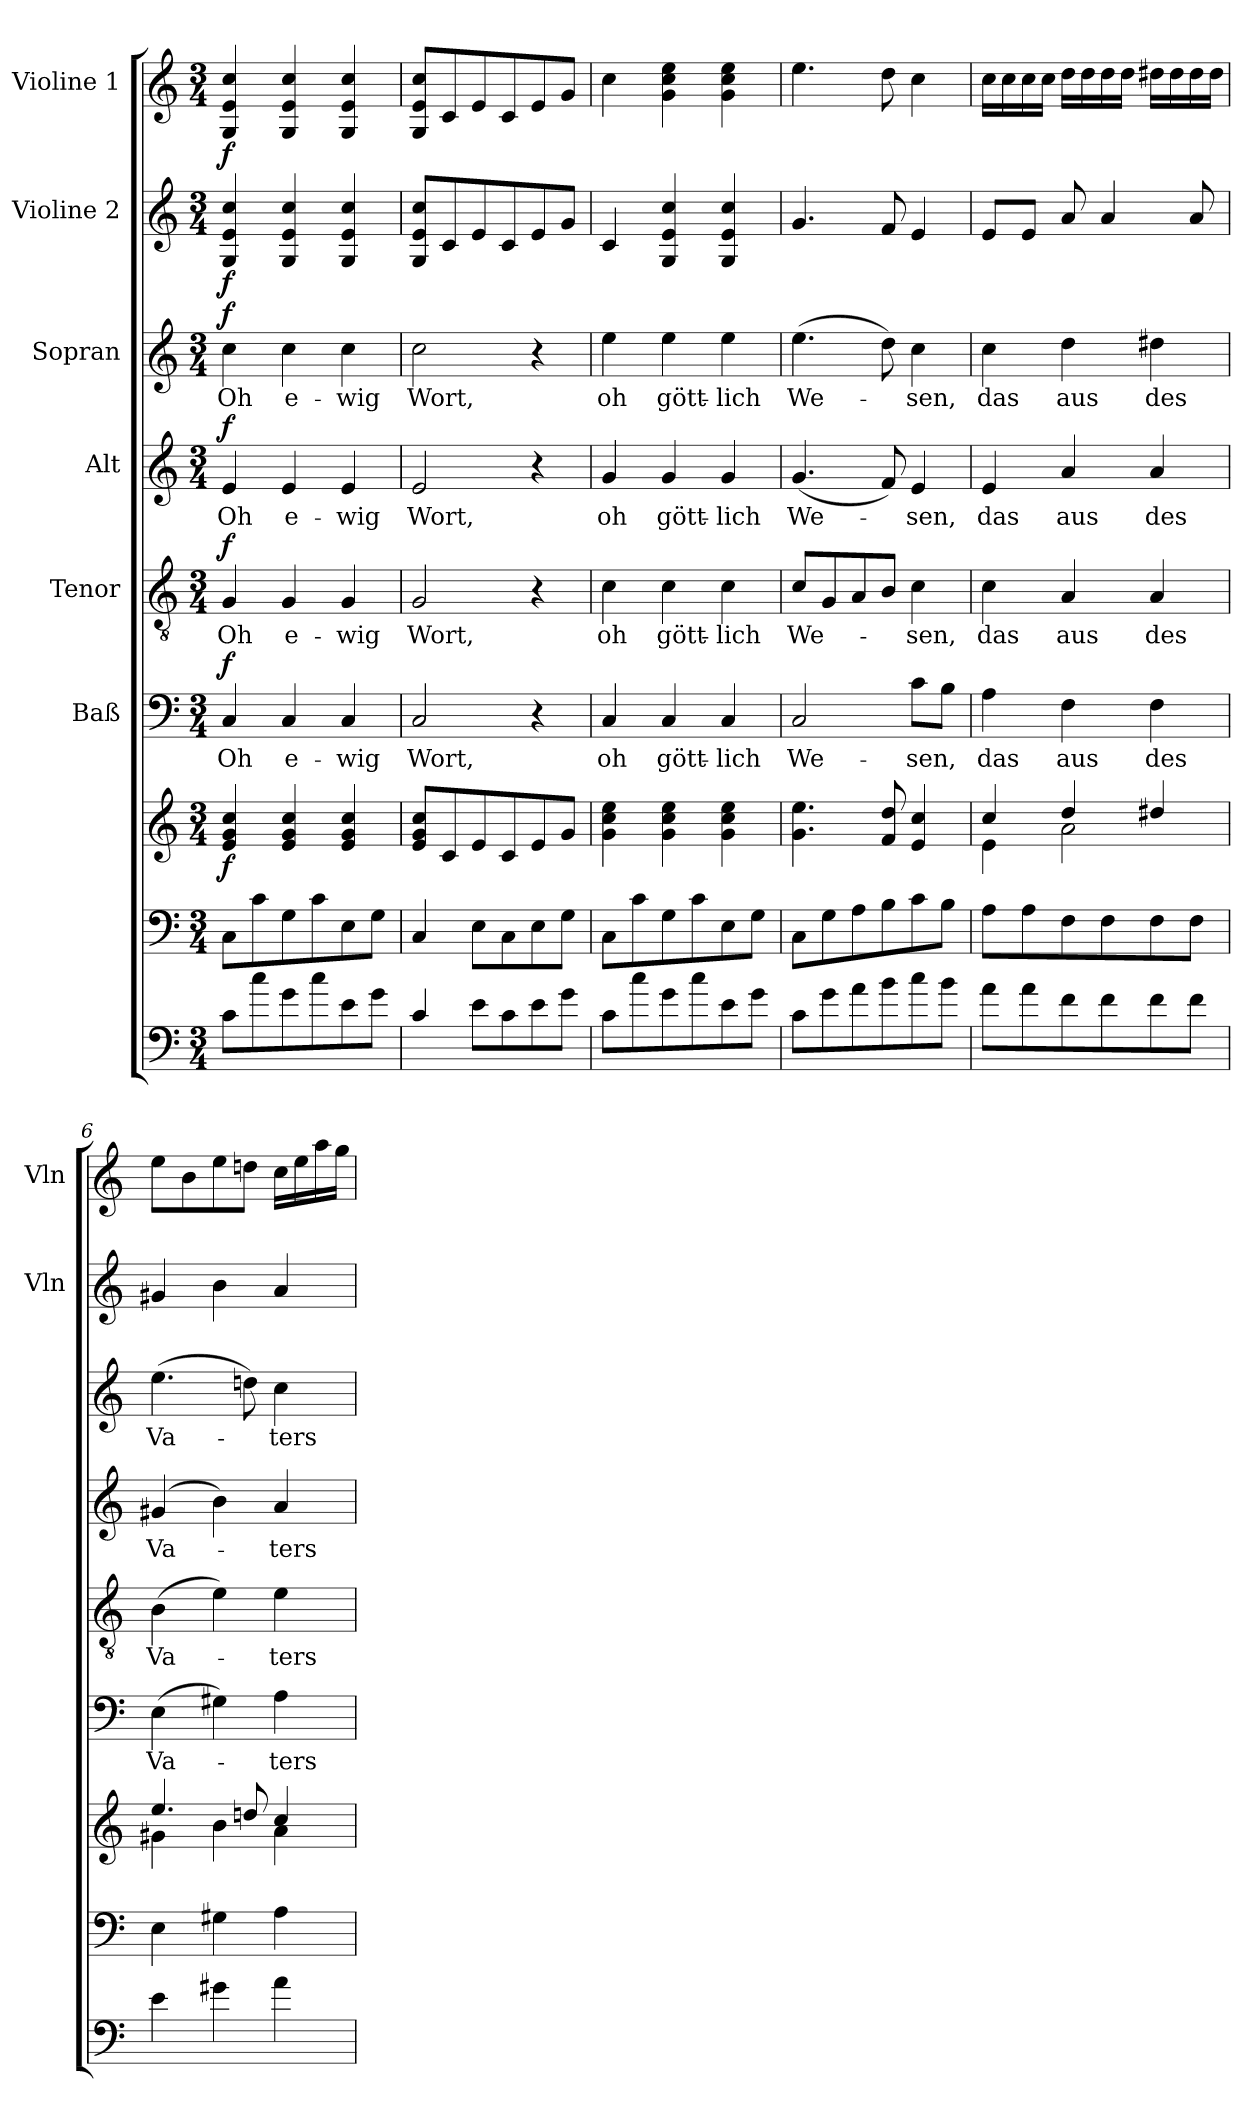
**kern	**kern	**kern	**dynam	**kern	**text	**dynam	**kern	**text	**dynam	**kern	**text	**dynam	**kern	**text	**dynam	**kern	**dynam	**kern	**dynam
*part8	*part7	*part7	*part7	*part6	*part6	*part6	*part5	*part5	*part5	*part4	*part4	*part4	*part3	*part3	*part3	*part2	*part2	*part1	*part1
*staff9	*staff8	*staff7	*staff7/8	*staff6	*staff6	*staff6	*staff5	*staff5	*staff5	*staff4	*staff4	*staff4	*staff3	*staff3	*staff3	*staff2	*staff2	*staff1	*staff1
*	*	*	*	*I"Baß	*	*	*I"Tenor	*	*	*I"Alt	*	*	*I"Sopran	*	*	*I"Violine 2	*	*I"Violine 1	*
*	*	*	*	*	*	*	*	*	*	*	*	*	*	*	*	*I'Vln	*	*I'Vln	*
*clefF4	*clefF4	*clefG2	*	*clefF4	*	*	*clefGv2	*	*	*clefG2	*	*	*clefG2	*	*	*clefG2	*	*clefG2	*
*ITrd7c12	*	*	*	*	*	*	*	*	*	*	*	*	*	*	*	*	*	*	*
*k[]	*k[]	*k[]	*	*k[]	*	*	*k[]	*	*	*k[]	*	*	*k[]	*	*	*k[]	*	*k[]	*
*C:	*C:	*C:	*	*C:	*	*	*C:	*	*	*C:	*	*	*C:	*	*	*C:	*	*C:	*
*M3/4	*M3/4	*M3/4	*	*M3/4	*	*	*M3/4	*	*	*M3/4	*	*	*M3/4	*	*	*M3/4	*	*M3/4	*
=1	=1	=1	=1	=1	=1	=1	=1	=1	=1	=1	=1	=1	=1	=1	=1	=1	=1	=1	=1
!	!	!	!LO:DY:b	!	!LO:LY:b	!LO:DY:a	!	!LO:LY:b	!LO:DY:a	!	!LO:LY:b	!LO:DY:a	!	!LO:LY:b	!LO:DY:a	!	!LO:DY:b	!	!LO:DY:b
8C\L	8C\L	4e/ 4g/ 4cc/	f	4C/	Oh	f	4G/	Oh	f	4e/	Oh	f	4cc\	Oh	f	4G/ 4e/ 4cc/	f	4G/ 4e/ 4cc/	f
8c\	8c\	.	.	.	.	.	.	.	.	.	.	.	.	.	.	.	.	.	.
!	!	!	!	!	!LO:LY:b	!	!	!LO:LY:b	!	!	!LO:LY:b	!	!	!LO:LY:b	!	!	!	!	!
8G\	8G\	4e/ 4g/ 4cc/	.	4C/	e-	.	4G/	e-	.	4e/	e-	.	4cc\	e-	.	4G/ 4e/ 4cc/	.	4G/ 4e/ 4cc/	.
8c\	8c\	.	.	.	.	.	.	.	.	.	.	.	.	.	.	.	.	.	.
!	!	!	!	!	!LO:LY:b	!	!	!LO:LY:b	!	!	!LO:LY:b	!	!	!LO:LY:b	!	!	!	!	!
8E\	8E\	4e/ 4g/ 4cc/	.	4C/	-wig	.	4G/	-wig	.	4e/	-wig	.	4cc\	-wig	.	4G/ 4e/ 4cc/	.	4G/ 4e/ 4cc/	.
8G\J	8G\J	.	.	.	.	.	.	.	.	.	.	.	.	.	.	.	.	.	.
=2	=2	=2	=2	=2	=2	=2	=2	=2	=2	=2	=2	=2	=2	=2	=2	=2	=2	=2	=2
!	!	!	!	!	!LO:LY:b	!	!	!LO:LY:b	!	!	!LO:LY:b	!	!	!LO:LY:b	!	!	!	!	!
4C/	4C/	8e/ 8g/ 8cc/L	.	2C/	Wort,	.	2G/	Wort,	.	2e/	Wort,	.	2cc\	Wort,	.	8G/ 8e/ 8cc/L	.	8G/ 8e/ 8cc/L	.
.	.	8c/	.	.	.	.	.	.	.	.	.	.	.	.	.	8c/	.	8c/	.
8E\L	8E\L	8e/	.	.	.	.	.	.	.	.	.	.	.	.	.	8e/	.	8e/	.
8C\	8C\	8c/	.	.	.	.	.	.	.	.	.	.	.	.	.	8c/	.	8c/	.
8E\	8E\	8e/	.	4r	.	.	4r	.	.	4r	.	.	4r	.	.	8e/	.	8e/	.
8G\J	8G\J	8g/J	.	.	.	.	.	.	.	.	.	.	.	.	.	8g/J	.	8g/J	.
=3	=3	=3	=3	=3	=3	=3	=3	=3	=3	=3	=3	=3	=3	=3	=3	=3	=3	=3	=3
!	!	!	!	!	!LO:LY:b	!	!	!LO:LY:b	!	!	!LO:LY:b	!	!	!LO:LY:b	!	!	!	!	!
8C\L	8C\L	4g\ 4cc\ 4ee\	.	4C/	oh	.	4c\	oh	.	4g/	oh	.	4ee\	oh	.	4c/	.	4cc\	.
8c\	8c\	.	.	.	.	.	.	.	.	.	.	.	.	.	.	.	.	.	.
!	!	!	!	!	!LO:LY:b	!	!	!LO:LY:b	!	!	!LO:LY:b	!	!	!LO:LY:b	!	!	!	!	!
8G\	8G\	4g\ 4cc\ 4ee\	.	4C/	gött-	.	4c\	gött-	.	4g/	gött-	.	4ee\	gött-	.	4G/ 4e/ 4cc/	.	4g\ 4cc\ 4ee\	.
8c\	8c\	.	.	.	.	.	.	.	.	.	.	.	.	.	.	.	.	.	.
!	!	!	!	!	!LO:LY:b	!	!	!LO:LY:b	!	!	!LO:LY:b	!	!	!LO:LY:b	!	!	!	!	!
8E\	8E\	4g\ 4cc\ 4ee\	.	4C/	-lich	.	4c\	-lich	.	4g/	-lich	.	4ee\	-lich	.	4G/ 4e/ 4cc/	.	4g\ 4cc\ 4ee\	.
8G\J	8G\J	.	.	.	.	.	.	.	.	.	.	.	.	.	.	.	.	.	.
=4	=4	=4	=4	=4	=4	=4	=4	=4	=4	=4	=4	=4	=4	=4	=4	=4	=4	=4	=4
!	!	!	!	!	!LO:LY:b	!	!	!LO:LY:b	!	!	!LO:LY:b	!	!	!LO:LY:b	!	!	!	!	!
8C\L	8C\L	4.g\ 4.ee\	.	2C/	We-	.	8c/L	We-	.	(<4.g/	We-	.	(>4.ee\	We-	.	4.g/	.	4.ee\	.
8G\	8G\	.	.	.	.	.	8G/	.	.	.	.	.	.	.	.	.	.	.	.
8A\	8A\	.	.	.	.	.	8A/	.	.	.	.	.	.	.	.	.	.	.	.
8B\	8B\	8f/ 8dd/	.	.	.	.	8B/J	.	.	8f/)	.	.	8dd\)	.	.	8f/	.	8dd\	.
!	!	!	!	!	!LO:LY:b	!	!	!LO:LY:b	!	!	!LO:LY:b	!	!	!LO:LY:b	!	!	!	!	!
8c\	8c\	4e/ 4cc/	.	8c\L	-sen,	.	4c\	-sen,	.	4e/	-sen,	.	4cc\	-sen,	.	4e/	.	4cc\	.
8B\J	8B\J	.	.	8B\J	.	.	.	.	.	.	.	.	.	.	.	.	.	.	.
!!LO:PB:g=z
=5	=5	=5	=5	=5	=5	=5	=5	=5	=5	=5	=5	=5	=5	=5	=5	=5	=5	=5	=5
*	*	*^	*	*	*	*	*	*	*	*	*	*	*	*	*	*	*	*	*
!	!	!	!	!	!	!LO:LY:b	!	!	!LO:LY:b	!	!	!LO:LY:b	!	!	!LO:LY:b	!	!	!	!	!
8A\L	8A\L	4cc/	4e\	.	4A\	das	.	4c\	das	.	4e/	das	.	4cc\	das	.	8e/L	.	16cc\LL	.
.	.	.	.	.	.	.	.	.	.	.	.	.	.	.	.	.	.	.	16cc\	.
8A\	8A\	.	.	.	.	.	.	.	.	.	.	.	.	.	.	.	8e/J	.	16cc\	.
.	.	.	.	.	.	.	.	.	.	.	.	.	.	.	.	.	.	.	16cc\JJ	.
!	!	!	!	!	!	!LO:LY:b	!	!	!LO:LY:b	!	!	!LO:LY:b	!	!	!LO:LY:b	!	!	!	!	!
8F\	8F\	4dd/	2a\	.	4F\	aus	.	4A/	aus	.	4a/	aus	.	4dd\	aus	.	8a/	.	16dd\LL	.
.	.	.	.	.	.	.	.	.	.	.	.	.	.	.	.	.	.	.	16dd\	.
8F\	8F\	.	.	.	.	.	.	.	.	.	.	.	.	.	.	.	4a/	.	16dd\	.
.	.	.	.	.	.	.	.	.	.	.	.	.	.	.	.	.	.	.	16dd\JJ	.
!	!	!	!	!	!	!LO:LY:b	!	!	!LO:LY:b	!	!	!LO:LY:b	!	!	!LO:LY:b	!	!	!	!	!
8F\	8F\	4dd#X/	.	.	4F\	des	.	4A/	des	.	4a/	des	.	4dd#X\	des	.	.	.	16dd#X\LL	.
.	.	.	.	.	.	.	.	.	.	.	.	.	.	.	.	.	.	.	16dd#\	.
8F\J	8F\J	.	.	.	.	.	.	.	.	.	.	.	.	.	.	.	8a/	.	16dd#\	.
.	.	.	.	.	.	.	.	.	.	.	.	.	.	.	.	.	.	.	16dd#\JJ	.
=6	=6	=6	=6	=6	=6	=6	=6	=6	=6	=6	=6	=6	=6	=6	=6	=6	=6	=6	=6	=6
!	!	!	!	!	!	!LO:LY:b	!	!	!LO:LY:b	!	!	!LO:LY:b	!	!	!LO:LY:b	!	!	!	!	!
4E\	4E\	4.ee/	4g#X\	.	(>4E\	Va-	.	(>4B\	Va-	.	(4g#X/	Va-	.	(>4.ee\	Va-	.	4g#X/	.	8ee\L	.
.	.	.	.	.	.	.	.	.	.	.	.	.	.	.	.	.	.	.	8b\	.
4G#X\	4G#X\	.	4b\	.	4G#X\)	.	.	4e\)	.	.	4b\)	.	.	.	.	.	4b\	.	8ee\	.
.	.	8ddn/	.	.	.	.	.	.	.	.	.	.	.	8ddn\)	.	.	.	.	8ddn\J	.
!	!	!	!	!	!	!LO:LY:b	!	!	!LO:LY:b	!	!	!LO:LY:b	!	!	!LO:LY:b	!	!	!	!	!
4A\	4A\	4cc/	4a\	.	4A\	-ters	.	4e\	-ters	.	4a/	-ters	.	4cc\	-ters	.	4a/	.	16cc\LL	.
.	.	.	.	.	.	.	.	.	.	.	.	.	.	.	.	.	.	.	16ee\	.
.	.	.	.	.	.	.	.	.	.	.	.	.	.	.	.	.	.	.	16aa\	.
.	.	.	.	.	.	.	.	.	.	.	.	.	.	.	.	.	.	.	16gg\JJ	.
*	*	*v	*v	*	*	*	*	*	*	*	*	*	*	*	*	*	*	*	*	*
=	=	=	=	=	=	=	=	=	=	=	=	=	=	=	=	=	=	=	=
*-	*-	*-	*-	*-	*-	*-	*-	*-	*-	*-	*-	*-	*-	*-	*-	*-	*-	*-	*-
